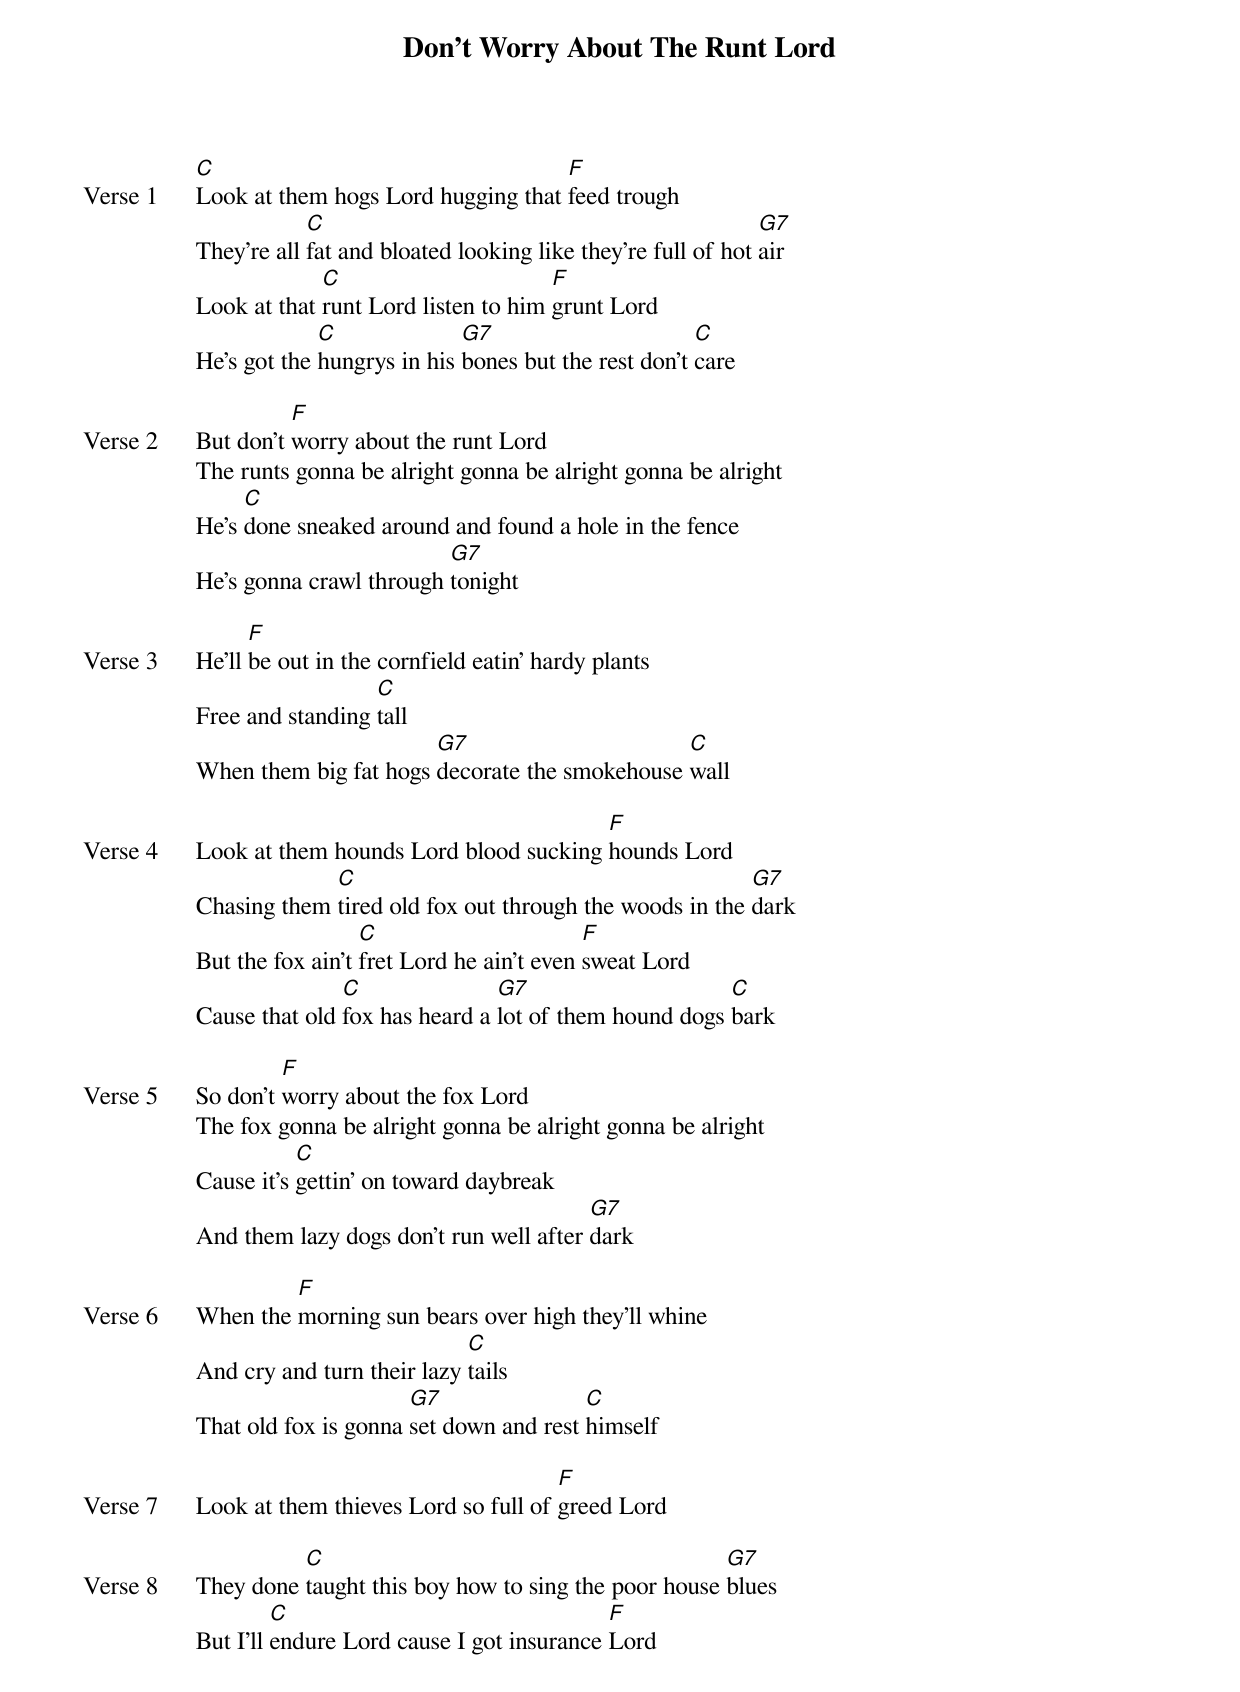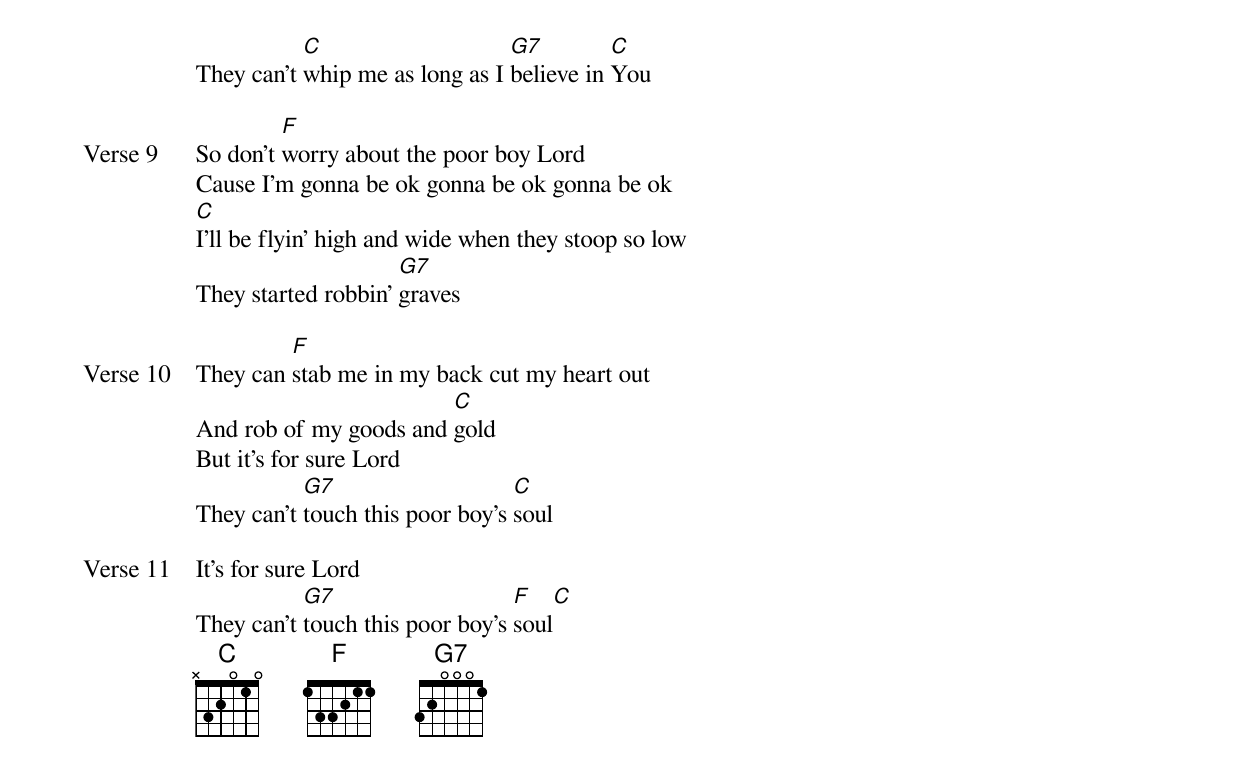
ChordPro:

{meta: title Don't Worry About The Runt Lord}
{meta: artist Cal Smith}
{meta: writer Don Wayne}

{start_of_verse: Verse 1}
[C]Look at them hogs Lord hugging that [F]feed trough
They’re all [C]fat and bloated looking like they’re full of hot [G7]air
Look at that [C]runt Lord listen to him [F]grunt Lord
He’s got the [C]hungrys in his [G7]bones but the rest don’t [C]care
{end_of_verse}

{start_of_verse: Verse 2}
But don’t [F]worry about the runt Lord
The runts gonna be alright gonna be alright gonna be alright
He’s [C]done sneaked around and found a hole in the fence
He’s gonna crawl through [G7]tonight
{end_of_verse}

{start_of_verse: Verse 3}
He’ll [F]be out in the cornfield eatin’ hardy plants
Free and standing [C]tall
When them big fat hogs [G7]decorate the smokehouse [C]wall
{end_of_verse}

{start_of_verse: Verse 4}
Look at them hounds Lord blood sucking [F]hounds Lord
Chasing them [C]tired old fox out through the woods in the [G7]dark
But the fox ain’t [C]fret Lord he ain’t even [F]sweat Lord
Cause that old [C]fox has heard a [G7]lot of them hound dogs [C]bark
{end_of_verse}

{start_of_verse: Verse 5}
So don’t [F]worry about the fox Lord
The fox gonna be alright gonna be alright gonna be alright
Cause it’s [C]gettin’ on toward daybreak
And them lazy dogs don’t run well after [G7]dark
{end_of_verse}

{start_of_verse: Verse 6}
When the [F]morning sun bears over high they’ll whine
And cry and turn their lazy [C]tails
That old fox is gonna [G7]set down and rest [C]himself
{end_of_verse}

{start_of_verse: Verse 7}
Look at them thieves Lord so full of [F]greed Lord
{end_of_verse}

{start_of_verse: Verse 8}
They done [C]taught this boy how to sing the poor house [G7]blues
But I’ll [C]endure Lord cause I got insurance [F]Lord
They can’t [C]whip me as long as I [G7]believe in [C]You
{end_of_verse}

{start_of_verse: Verse 9}
So don’t [F]worry about the poor boy Lord
Cause I’m gonna be ok gonna be ok gonna be ok
[C]I’ll be flyin’ high and wide when they stoop so low
They started robbin’ [G7]graves
{end_of_verse}

{start_of_verse: Verse 10}
They can [F]stab me in my back cut my heart out
And rob of my goods and [C]gold
But it’s for sure Lord
They can’t [G7]touch this poor boy’s [C]soul
{end_of_verse}

{start_of_verse: Verse 11}
It’s for sure Lord
They can’t [G7]touch this poor boy’s [F]soul[C]
{end_of_verse}
